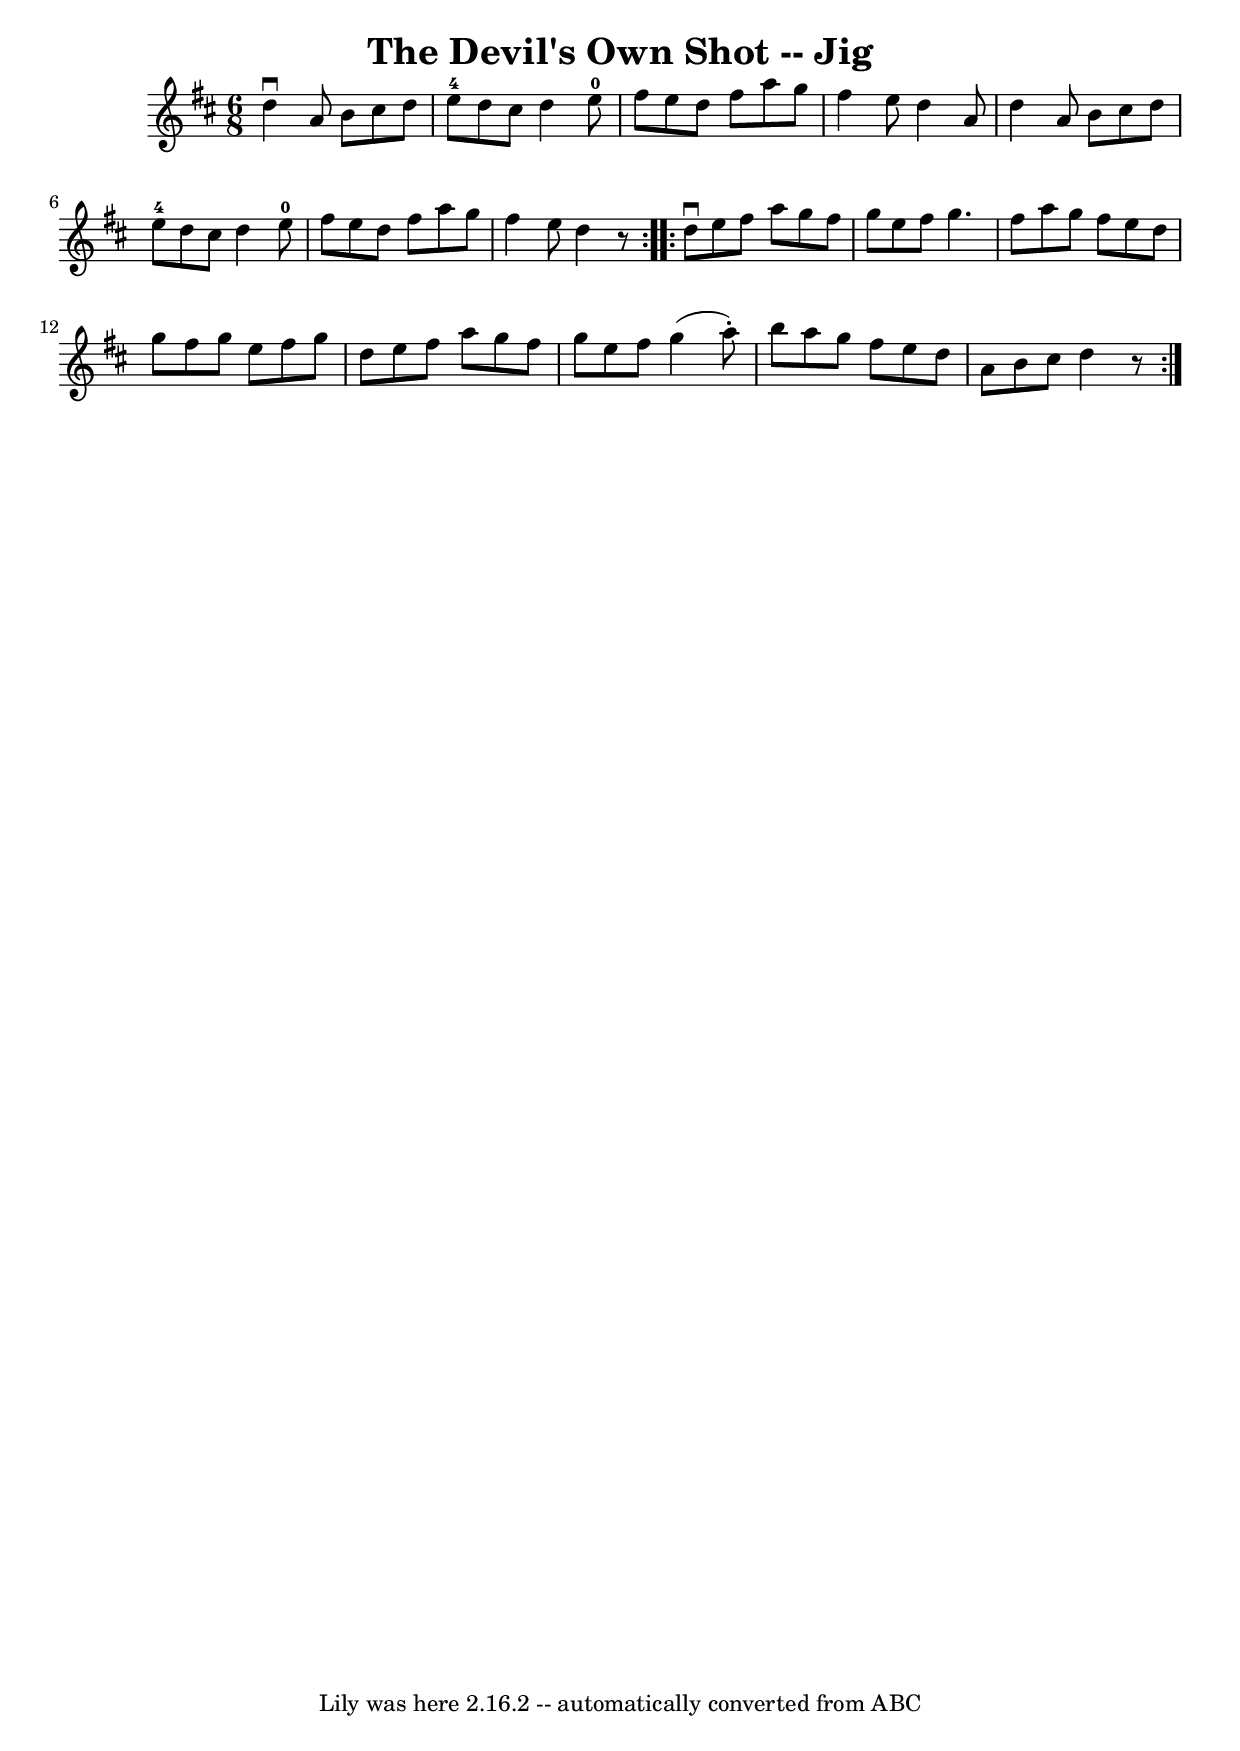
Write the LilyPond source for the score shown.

\version "2.7.40"
\include "Mammoth.ily"
\header {
	%% book = "Ryan's Mammoth Collection"
	crossRefNumber = "1"
	footnotes = ""
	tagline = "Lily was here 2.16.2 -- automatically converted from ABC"
	title = "The Devil's Own Shot -- Jig"
}
voicedefault =  {


\repeat volta 2 {
\time 6/8 
\key d \major d''4^\downbow a'8 b'8 cis''8 d''8  
|
 e''8-4 d''8 cis''8 d''4 e''8-0 |
 fis''8    
e''8 d''8 fis''8 a''8 g''8  |
 fis''4 e''8 d''4    
a'8  |
 d''4 a'8 b'8 cis''8 d''8  |
 e''8-4   
d''8 cis''8 d''4 e''8-0 |
 fis''8 e''8 d''8 fis''8 
 a''8 g''8  |
 fis''4 e''8 d''4    r8 } \repeat volta 2 {    
 d''8^\downbow e''8 fis''8 a''8 g''8 fis''8  |
 g''8    
e''8 fis''8 g''4.    |
 fis''8 a''8 g''8 fis''8 e''8  
 d''8  |
 g''8 fis''8 g''8 e''8 fis''8 g''8  |
   
 d''8 e''8 fis''8 a''8 g''8 fis''8  |
 g''8 e''8    
fis''8 g''4 (a''8 -.) |
 b''8 a''8 g''8 fis''8 e''8 
 d''8  |
 a'8 b'8 cis''8 d''4    r8 }   
}

\score{
    <<

	\context Staff="default"
	{
	    \voicedefault 
	}

    >>
	\layout {
	}
	\midi {}
}
